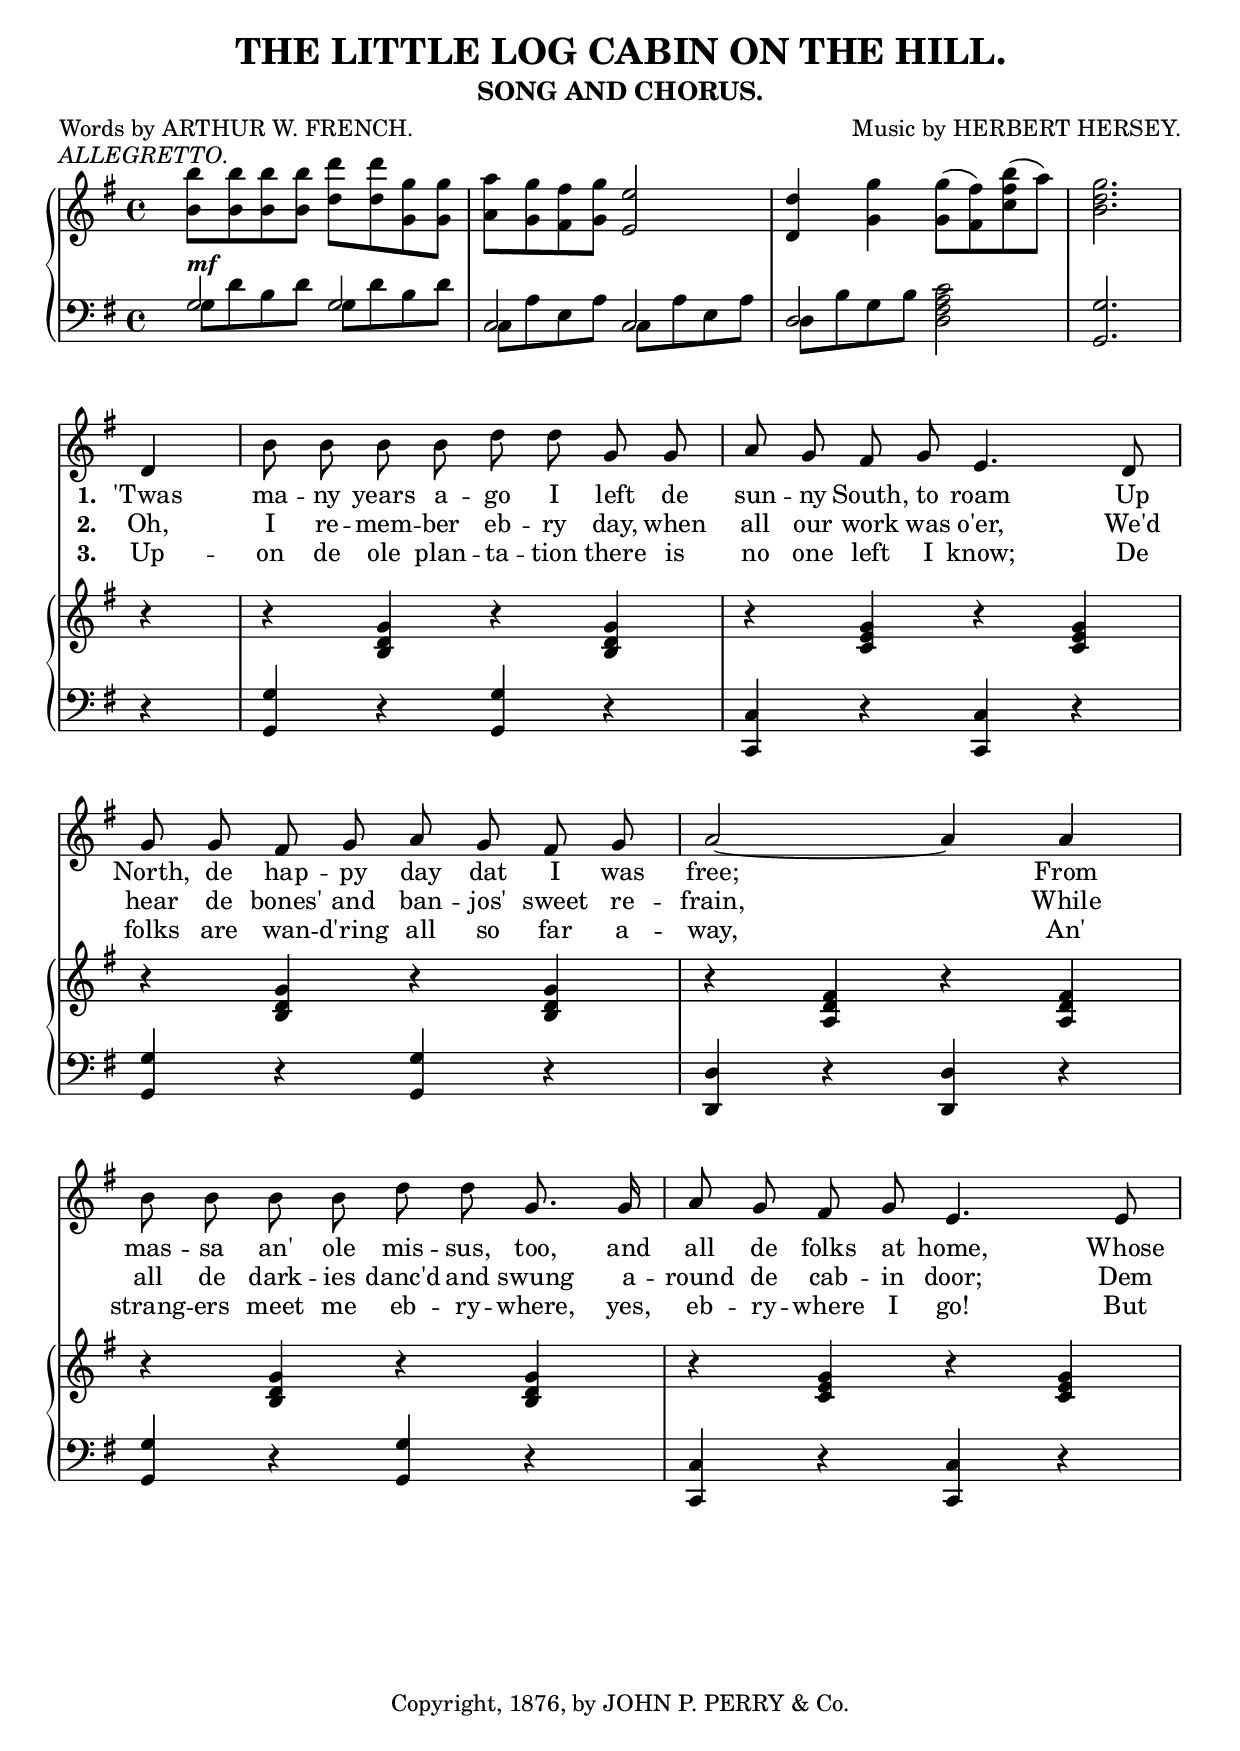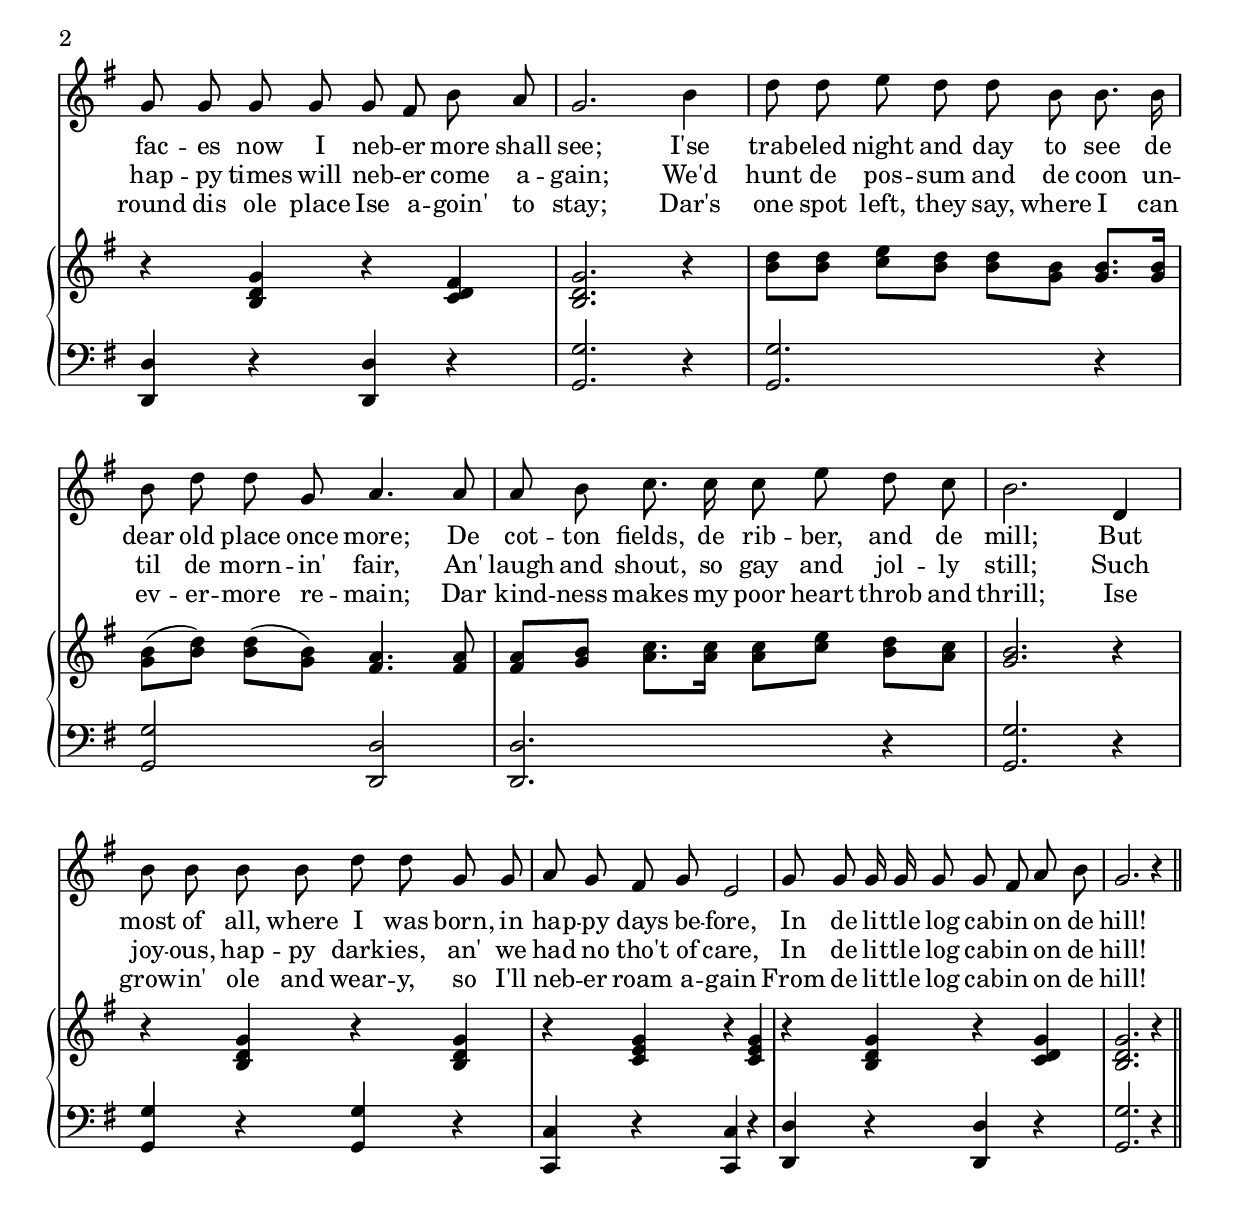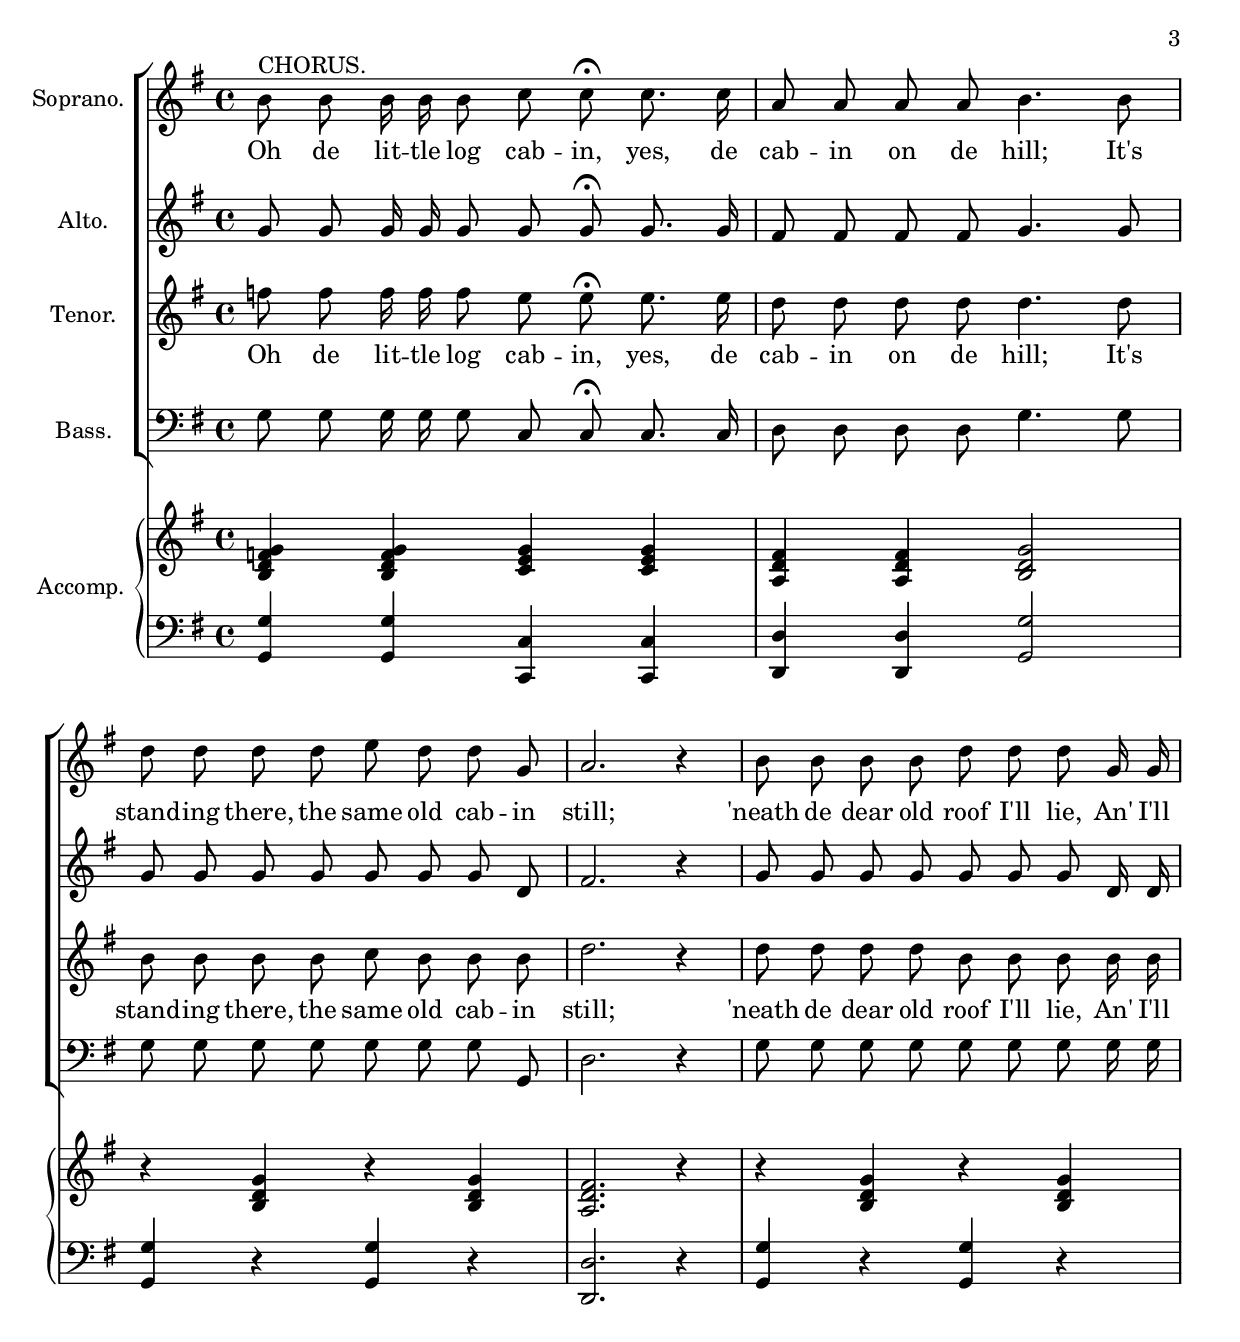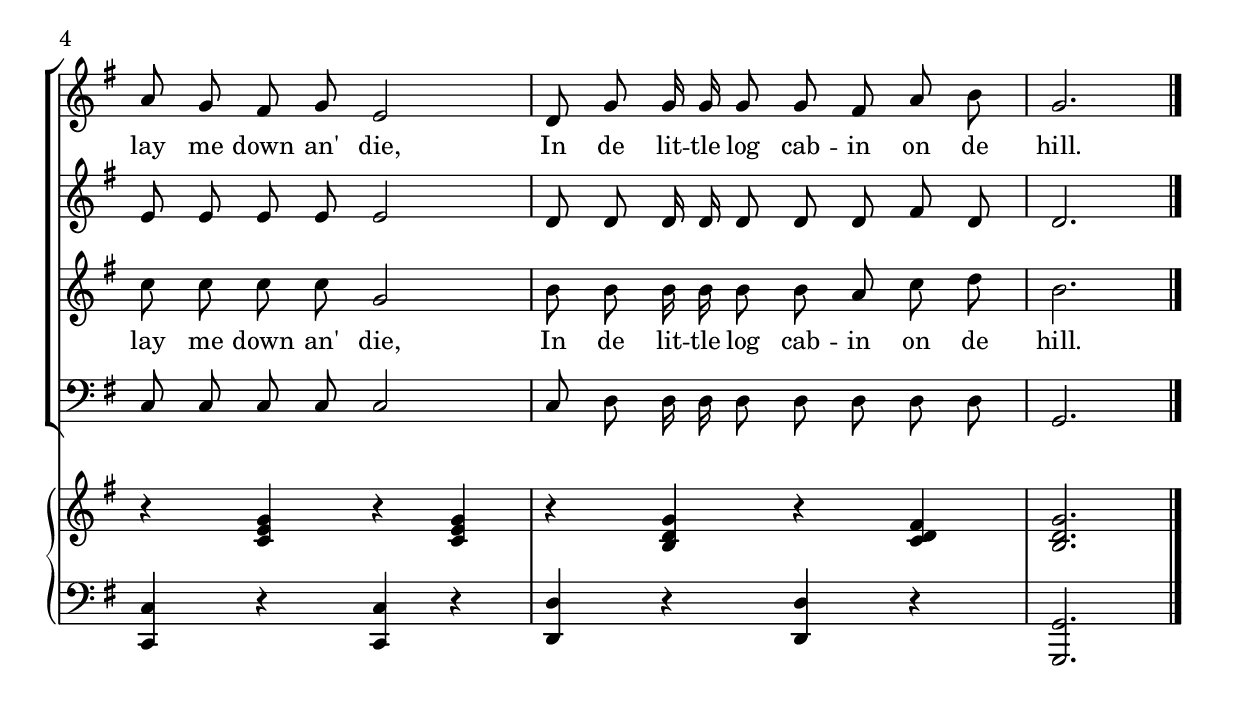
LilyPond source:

\version "2.6.5"
\include "english.ly"

\header {
  title = "THE LITTLE LOG CABIN ON THE HILL."
  subtitle = "SONG AND CHORUS."
  composer = "Music by HERBERT HERSEY."
  poet = "Words by ARTHUR W. FRENCH."
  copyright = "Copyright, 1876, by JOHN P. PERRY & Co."
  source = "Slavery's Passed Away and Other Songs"
}

%Main

verseone = \lyricmode {
  \set stanza = "1. "
  'Twas ma -- ny years a -- go I left de sun -- ny South, to roam 
  Up North, de hap -- py day dat I was free; 
  From mas -- sa an' ole mis -- sus, too, and all de folks at home, 
  Whose fac -- es now I neb -- er more shall see; 
  I'se trab -- eled night and day to see de dear old place once more;
  De cot -- ton fields, de rib -- ber, and de mill; 
  But most of all, where I was born, in hap -- py days be -- fore, 
  In de lit -- tle log cab -- in on de hill! 
 }

versetwo = \lyricmode {
  \set stanza = "2. "
  Oh, I re -- mem -- ber eb -- ry day, when all our work was o'er, 
  We'd hear de bones' and ban -- jos' sweet re -- frain,
  While all de dark -- ies danc'd and swung a -- round de cab -- in door;
  Dem hap -- py times will neb -- er come a -- gain; 
  We'd hunt de pos -- sum and de coon un -- til de morn -- in' fair, 
  An' laugh and shout, so gay and jol -- ly still; 
  Such joy -- ous, hap -- py dark -- ies, an' we had no tho't of care, 
  In de lit -- tle log cab -- in on de hill!
}

versethree = \lyricmode {
  \set stanza = "3. "
  Up -- on de ole plan -- ta -- tion there is no one left I know; 
  De folks are wan -- d'ring all so far a -- way,
  An' strang -- ers meet me eb -- ry -- where, yes, eb -- ry -- where I go! 
  But round dis ole place Ise a -- goin' to stay; 
  Dar's one spot left, they say, where I can ev -- er -- more re -- main;
  Dar kind -- ness makes my poor heart throb and thrill; 
  Ise grow -- in' ole and wear -- y, so I'll neb -- er roam a -- gain 
  From de lit -- tle log cab -- in on de hill!
}

text = { << 
  \new Lyrics \verseone 
  \new Lyrics \versetwo 
  \new Lyrics \versethree 
>> }

global = {
  \key g \major
  \time 4/4
}

melody = \relative c' {
  \autoBeamOff

  %intro - empty lyrics staff
  \override Score.RemoveEmptyVerticalGroup #'remove-first = ##t
  s1*3 s2. \break

  %with lyrics
  \partial 4 d4 |
  b'8 b b b d d g, g |
  a g fs g e4. d8 |
  g g fs g a g fs g |
  a2 ~ a4 a |
  b8 b b b d d g,8. g16 |
  a8 g fs g e4. e8 |
  g8 g g g g fs b a |
  g2. b4 |
  d8 d e d d b b8. b16 |
  b8 d d g, a4. a8 |
  a b c8. c16 c8 e d c |
  b2. d,4 |
  b'8 b b b d d g, g |
  a g fs g e2 |
  g8 g g16 g g8 g fs a b |
  g2. r4 \bar "||"
}

upper = \relative c'' {
  <b b'>8^\markup{ \italic \halign #.5 {ALLEGRETTO.} } <b b'> <b b'> <b b'> <d d'> <d d'> <g, g'> <g g'> |
  <a a'> <g g'> <fs fs'> <g g'> <e e'>2 |
  <d d'>4 <g g'> <g g'>8( <fs fs'>) <c' fs b>( a') |
  <b, d g>2. \bar "|" \break
  r4 |
  r4 <b, d g> r <b d g> |
  r <c e g> r <c e g> |
  r <b d g> r <b d g> |
  r <a d fs> r <a d fs> |
  r <b d g> r <b d g> |
  r <c e g> r <c e g> |
  r4 <d g b,>4 r <c d fs> |
  <d g b,>2. r4 |
  <b' d>8[ <b d>] <c e>[ <b d>] <b d>[ <b g>] <g b>8.[ <g b>16] |
  <g b>8([ <b d>)] <d b>([ <g, b>)] <fs a>4. <fs a>8 |
  <fs a>[ <g b>] <a c>8.[ <a c>16] <a c>8[ <c e>] <d b>[ <a c>] |
  <g b>2. r4 |
  r <g d b>4 r <g d b> |
  r <g e c> r <g e c> |
  r <g d b>  r <g d c> |
  <g d b>2. r4 |
}

lower = \relative c {
  << g'2^\markup { \bold \italic {mf} } \\ { g8 d' b d }>> << g,2 \\ { g8 d' b d }>>  |
  << c,2 \\ { c8 a' e a }>> << c,2 \\ { c8 a' e a }>> |
  << d,2 \\ { d8 b' g b }>> << <d, fs a c>2 { s8 s s s } >> |
  <g, g'>2. \bar "|"
  r4 |
  <g g'> r <g g'> r |
  <c, c'> r <c c'> r |
  <g' g'> r <g g'> r |
  <d d'> r <d d'> r |
  <g g'> r <g g'> r |
  <c, c'> r <c c'> r |
  <d d'>4 r4 <d d'> r |
  <g g'>2. r4 |
  <g g'>2. r4 |
  <g g'>2 <d d'>2 |
  <d d'>2. r4 |
  <g g'>2. r4 |
  <g g'>4 r4 <g g'> r |
  <c, c'> r <c c'> r |
  <d d'> r <d d'> r |
  <g g'>2. r4 |  
}

\score { <<
  \context Voice = mel { \global \melody }
  \lyricsto mel \new Lyrics \text
  \context PianoStaff <<
    \context Staff = upper { << \global \upper >> }
    \context Staff = lower { \clef bass << \global \lower >> }
  >>
>>
  \layout {
    indent = 0.0\cm
    \context {
      \RemoveEmptyStaffContext
    }
    \context {
      \Score
       \remove Bar_number_engraver
    }
  }
  \midi { \tempo 4 = 100 }
}

%Chorus

chorus = \lyricmode {
  Oh de lit -- tle log cab -- in, yes, de cab -- in on de hill;     
  It's stand -- ing there, the same old cab -- in still;
  'neath de dear old roof I'll lie,
  An' I'll lay me down an' die, 
  In de lit -- tle log cab -- in on de hill.
}

soprano = \relative c'' {
  \autoBeamOff
  b8^"CHORUS." b b16 b b8 c c^\fermata c8. c16 |
  a8 a a a b4. b8 |
  d8 d d d e d d g, |
  a2. r4 |
  b8 b b b d d d g,16 g |
  a8 g fs g e2 |
  d8 g g16 g g8 g fs a b |
  g2. \bar "|."
}

alto  = \relative c' {
  \autoBeamOff
  g'8 g g16 g g8 g g^\fermata g8. g16 |
  fs8 fs fs fs g4. g8 |
  g g g g g g g d |
  fs2. r4 |
  g8 g g g g g g d16 d |
  e8 e e e e2 |
  d8 d d16 d d8 d d fs d |
  d2. \bar "|."
}

tenor = \relative c' {
  \autoBeamOff
  f'8 f f16 f f8 e8 e^\fermata e8. e16 |
  d8 d d d d4. d8 |
  b8 b b b c b b b |
  d2. r4 |
  d8 d d d b b b b16 b |
  c8 c c c g2 |
  b8 b b16 b b8 b a c d |
  b2. \bar "|."
}

bass = \relative c {
  \autoBeamOff
  g'8 g g16 g g8 c,8 c^\fermata c8. c16 |
  d8 d d d g4. g8 |
  g8 g g g g g g g, |
  d'2. r4 |
  g8 g g g g g g g16 g |
  c,8 c c c c2 |
  c8 d d16 d d8 d d d d | %second to last note missing in original
  g,2. \bar "|."
}

uppertwo = \relative c' {
<b d f g>4 <b d f g> <c e g> <c e g> |
<a d fs> <a d fs> <b d g>2 |
r4 <b d g> r <b d g> |
<a d fs>2. r4 |
r4 <b d g> r <b d g> |
r <c e g> r <c e g> |
r <b d g> r <c d fs> |
<b d g>2. \bar "|."
}

lowertwo = \relative c {
<g g'>4 <g g'> <c, c'> <c c'> |
<d d'> <d d'> <g g'>2 |
<g g'>4 r <g g'> r |
<d d'>2. r4 |
<g g'>4 r <g g'> r |
<c, c'> r <c c'> r |
<d d'> r <d d'> r |
<g, g'>2. \bar "|."
}

\score { <<
  \context ChoirStaff <<
    \context Staff = sopranos <<
      \set Staff.instrument = "Soprano. "
      \context Voice = sopranos { << \global \soprano >> }
      \context Lyrics = sopranos \lyricsto sopranos \chorus
    >>
    \context Staff = altos <<
      \set Staff.instrument = "Alto. "
      \context Voice = altos { << \global \alto >> }
    >>
    \context Staff = tenors <<
      \set Staff.instrument = "Tenor. "
      \context Voice = tenors { << \global \tenor >> }
      \context Lyrics = tenors \lyricsto tenors \chorus
    >>
    \context Staff = basses <<
      \set Staff.instrument = "Bass. "
      \context Voice = basses { \clef bass << \global \bass >> }
    >>
  >>
  \context PianoStaff <<
    \set PianoStaff.instrument = "Accomp. "
    \context Staff = uppertwo { << \global \uppertwo >> }
    \context Staff = lowertwo { \clef bass << \global \lowertwo >> }
  >>
>>
\layout {
    \context {
      \Score
       \remove Bar_number_engraver
    }
 }
  \midi { \tempo 4 = 100 }
}

\paper { raggedbottom = ##t }

%Transcriber's Note: This file produces two .midi files, one for each \score. For purposes of this Project Gutenberg e-text, the two .midi files were combined into one using MidiJoiner.  The \score sections could not be combined because of a bug in Lilypond that results in a programming error.
